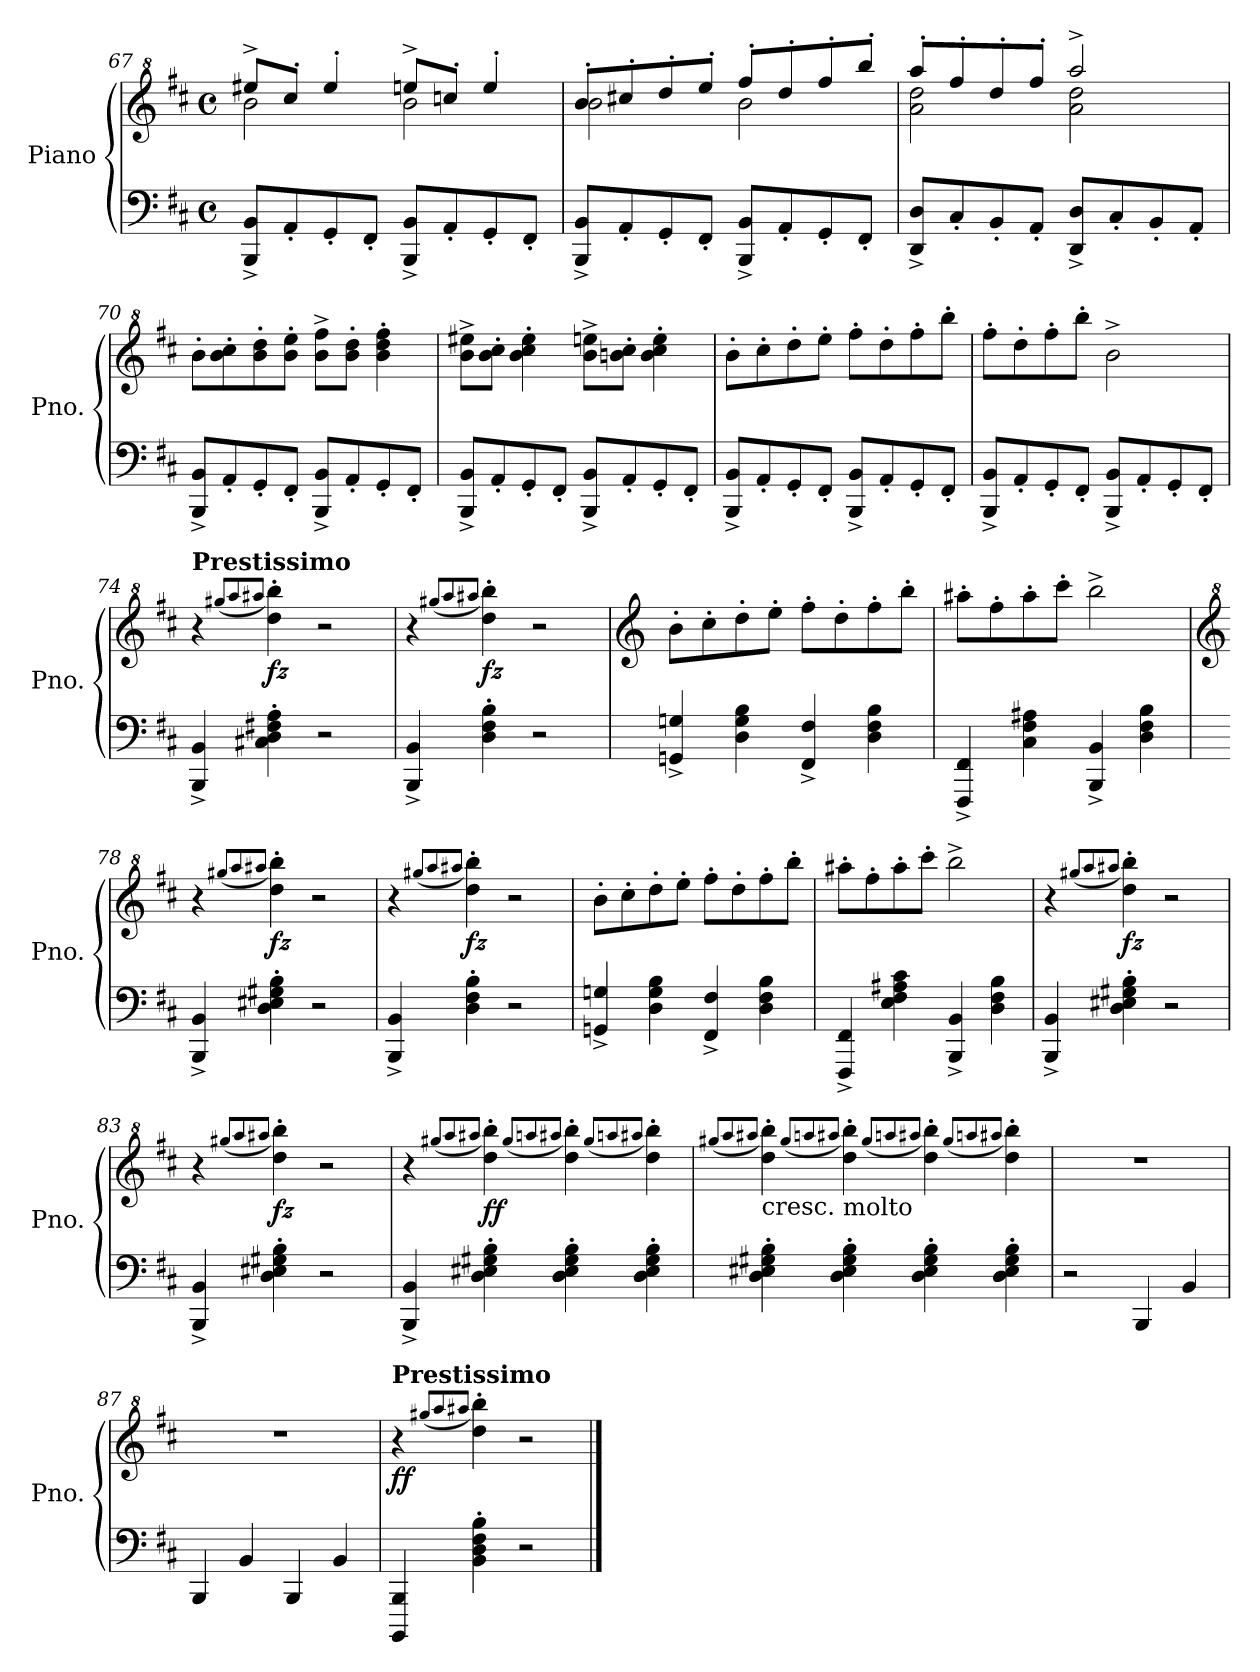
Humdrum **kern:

**kern	**kern	**dynam
*part1	*part1	*part1
*staff2	*staff1	*staff1/2
*I"Piano	*	*
*I'Pno.	*	*
!!LO:LB:g=z
*clefF4	*clefG^2	*
*k[f#c#]	*k[f#c#]	*
*D:	*D:	*
*M4/4	*M4/4	*
*met(c)	*met(c)	*
=67	=67	=67
*	*^	*
8BBB/^ 8BB/^L	8eee#X^/L	2bb\	.
8AA'/	8ccc#'/J	.	.
8GG'/	4eee#'/	.	.
8FF#'/J	.	.	.
8BBB/^ 8BB/^L	8eeen^/L	2bb\	.
8AA'/	8cccn'/J	.	.
8GG'/	4eee'/	.	.
8FF#'/J	.	.	.
=68	=68	=68	=68
8BBB/^ 8BB/^L	8bb'/L	2bb\	.
8AA'/	8ccc#X'/	.	.
8GG'/	8ddd'/	.	.
8FF#'/J	8eee'/J	.	.
8BBB/^ 8BB/^L	8fff#'/L	2bb\	.
8AA'/	8ddd'/	.	.
8GG'/	8fff#'/	.	.
8FF#'/J	8bbb'/J	.	.
=69	=69	=69	=69
8DD/^ 8D/^L	8aaa'/L	2aa\ 2ddd\	.
8C#'/	8fff#'/	.	.
8BB'/	8ddd'/	.	.
8AA'/J	8fff#'/J	.	.
8DD/^ 8D/^L	2aaa^/	2aa\ 2ddd\	.
8C#'/	.	.	.
8BB'/	.	.	.
8AA'/J	.	.	.
*	*v	*v	*
=70	=70	=70
8BBB/^ 8BB/^L	8bb'\L	.
8AA'/	8bb\' 8ccc#\'	.
8GG'/	8bb\' 8ddd\'	.
8FF#'/J	8bb\' 8eee\'J	.
8BBB/^ 8BB/^L	8bb\^ 8fff#\^L	.
8AA'/	8bb\' 8ddd\'J	.
8GG'/	4bb\' 4ddd\' 4fff#\'	.
8FF#'/J	.	.
!!LO:LB:g=z
=71	=71	=71
8BBB/^ 8BB/^L	8bb\^ 8eee#X\^L	.
8AA'/	8bb\' 8ccc#\'J	.
8GG'/	4bb\' 4ccc#\' 4eee#\'	.
8FF#'/J	.	.
8BBB/^ 8BB/^L	8bb\^ 8eeen\^L	.
8AA'/	8bbn\' 8ccc#\'J	.
8GG'/	4bb\' 4ccc#\' 4eee\'	.
8FF#'/J	.	.
=72	=72	=72
8BBB/^ 8BB/^L	8bb'\L	.
8AA'/	8ccc#'\	.
8GG'/	8ddd'\	.
8FF#'/J	8eee'\J	.
8BBB/^ 8BB/^L	8fff#'\L	.
8AA'/	8ddd'\	.
8GG'/	8fff#'\	.
8FF#'/J	8bbb'\J	.
=73	=73	=73
8BBB/^ 8BB/^L	8fff#'\L	.
8AA'/	8ddd'\	.
8GG'/	8fff#'\	.
8FF#'/J	8bbb'\J	.
8BBB/^ 8BB/^L	2bb^\	.
8AA'/	.	.
8GG'/	.	.
8FF#'/J	.	.
=74	=74	=74
!	!LO:TX:a:B:t=Prestissimo	!
4BBB/^ 4BB/^	4r	.
.	(<8qggg#X/L	.
.	8qaaa/	.
.	8qaaa#X/J	.
!	!	!LO:DY:b
4C#X\'< 4D\'< 4F#X\'< 4A\'<	4ddd\' 4bbb\')	fz
2r	2r	.
!!LO:LB:g=z
=75	=75	=75
4BBB/^ 4BB/^	4r	.
.	(<8qggg#X/L	.
.	8qaaa/	.
.	8qaaa#X/J	.
!	!	!LO:DY:b
4D\<' 4F#\<' 4B\<'	4ddd\' 4bbb\')	fz
2r	2r	.
=76	=76	=76
*	*clefG2	*
4GGn/^ 4Gn/^	8b'\L	.
.	8cc#'\	.
4D\< 4G\< 4B\<	8dd'\	.
.	8ee'\J	.
4FF#/^ 4F#/^	8ff#'\L	.
.	8dd'\	.
4D\< 4F#\< 4B\<	8ff#'\	.
.	8bb'\J	.
=77	=77	=77
4FFF#/^ 4FF#/^	8aa#X'\L	.
.	8ff#'\	.
4C#\ 4F#\ 4A#X\	8aa#'\	.
.	8ccc#'\J	.
4BBB/^ 4BB/^	2bb^\	.
4D\< 4F#\< 4B\<	.	.
=78	=78	=78
*	*clefG^2	*
4BBB/^ 4BB/^	4r	.
.	(<8qggg#X/L	.
.	8qaaa/	.
.	8qaaa#X/J	.
!	!	!LO:DY:b
4D\'< 4E#X\'< 4G#X\'< 4B\'<	4ddd\' 4bbb\')	fz
2r	2r	.
=79	=79	=79
4BBB/^ 4BB/^	4r	.
.	(<8qggg#X/L	.
.	8qaaa/	.
.	8qaaa#X/J	.
!	!	!LO:DY:b
4D\<' 4F#\<' 4B\<'	4ddd\' 4bbb\')	fz
2r	2r	.
!!LO:PB:g=z
=80	=80	=80
4GGn/^ 4Gn/^	8bb'\L	.
.	8ccc#'\	.
4D\< 4G\< 4B\<	8ddd'\	.
.	8eee'\J	.
4FF#/^ 4F#/^	8fff#'\L	.
.	8ddd'\	.
4D\< 4F#\< 4B\<	8fff#'\	.
.	8bbb'\J	.
=81	=81	=81
4FFF#/^ 4FF#/^	8aaa#X'\L	.
.	8fff#'\	.
4E\< 4F#\< 4A#X\< 4c#\<	8aaa#'\	.
.	8cccc#'\J	.
4BBB/^ 4BB/^	2bbb^\	.
4D\< 4F#\< 4B\<	.	.
=82	=82	=82
4BBB/^ 4BB/^	4r	.
.	(<8qggg#X/L	.
.	8qaaa/	.
.	8qaaa#X/J	.
!	!	!LO:DY:b
4D\'< 4E#X\'< 4G#X\'< 4B\'<	4ddd\' 4bbb\')	fz
2r	2r	.
=83	=83	=83
4BBB/^ 4BB/^	4r	.
.	(<8qggg#X/L	.
.	8qaaa/	.
.	8qaaa#X/J	.
!	!	!LO:DY:b
4D\' 4E#X\' 4G#X\' 4B\'	4ddd\' 4bbb\')	fz
2r	2r	.
!!LO:LB:g=z
=84	=84	=84
4BBB/^ 4BB/^	4r	.
.	(<8qggg#X/L	.
.	8qaaa/	.
.	8qaaa#X/J	.
!	!	!LO:DY:b
4D\'< 4E#X\'< 4G#X\'< 4B\'<	4ddd\' 4bbb\')	ff
.	(<8qggg#/L	.
.	8qaaan/	.
.	8qaaa#X/J	.
4D\' 4E#\' 4G#\' 4B\'	4ddd\' 4bbb\')	.
.	(<8qggg#/L	.
.	8qaaan/	.
.	8qaaa#X/J	.
4D\' 4E#\' 4G#\' 4B\'	4ddd\' 4bbb\')	.
=85	=85	=85
.	(<8qggg#X/L	.
.	8qaaa/	.
.	8qaaa#X/J	.
!	!LO:TX:b:t=cresc.	!
4D\' 4E#X\' 4G#X\' 4B\'	4ddd\' 4bbb\')	.
.	(<8qggg#/L	.
.	8qaaan/	.
.	8qaaa#X/J	.
!	!LO:TX:b:t=molto	!
4D\' 4E#\' 4G#\' 4B\'	4ddd\' 4bbb\')	.
.	(<8qggg#/L	.
.	8qaaan/	.
.	8qaaa#X/J	.
4D\' 4E#\' 4G#\' 4B\'	4ddd\' 4bbb\')	.
.	(<8qggg#/L	.
.	8qaaan/	.
.	8qaaa#X/J	.
4D\' 4E#\' 4G#\' 4B\'	4ddd\' 4bbb\')	.
=86	=86	=86
*	*MM400	*
2r	1r	.
4BBB/	.	.
4BB/	.	.
=87	=87	=87
4BBB/	1r	.
4BB/	.	.
4BBB/	.	.
4BB/	.	.
!!LO:LB:g=z
=88	=88	=88
!	!LO:TX:a:B:t=Prestissimo	!
!	!	!LO:DY:b
4BBBB/ 4BBB/	4r	ff
.	(<8qggg#X/L	.
.	8qaaa/	.
.	8qaaa#X/J	.
4BB\' 4D\' 4F#\' 4B\'	4ddd\' 4bbb\')	.
2r	2r	.
==	==	==
*-	*-	*-
